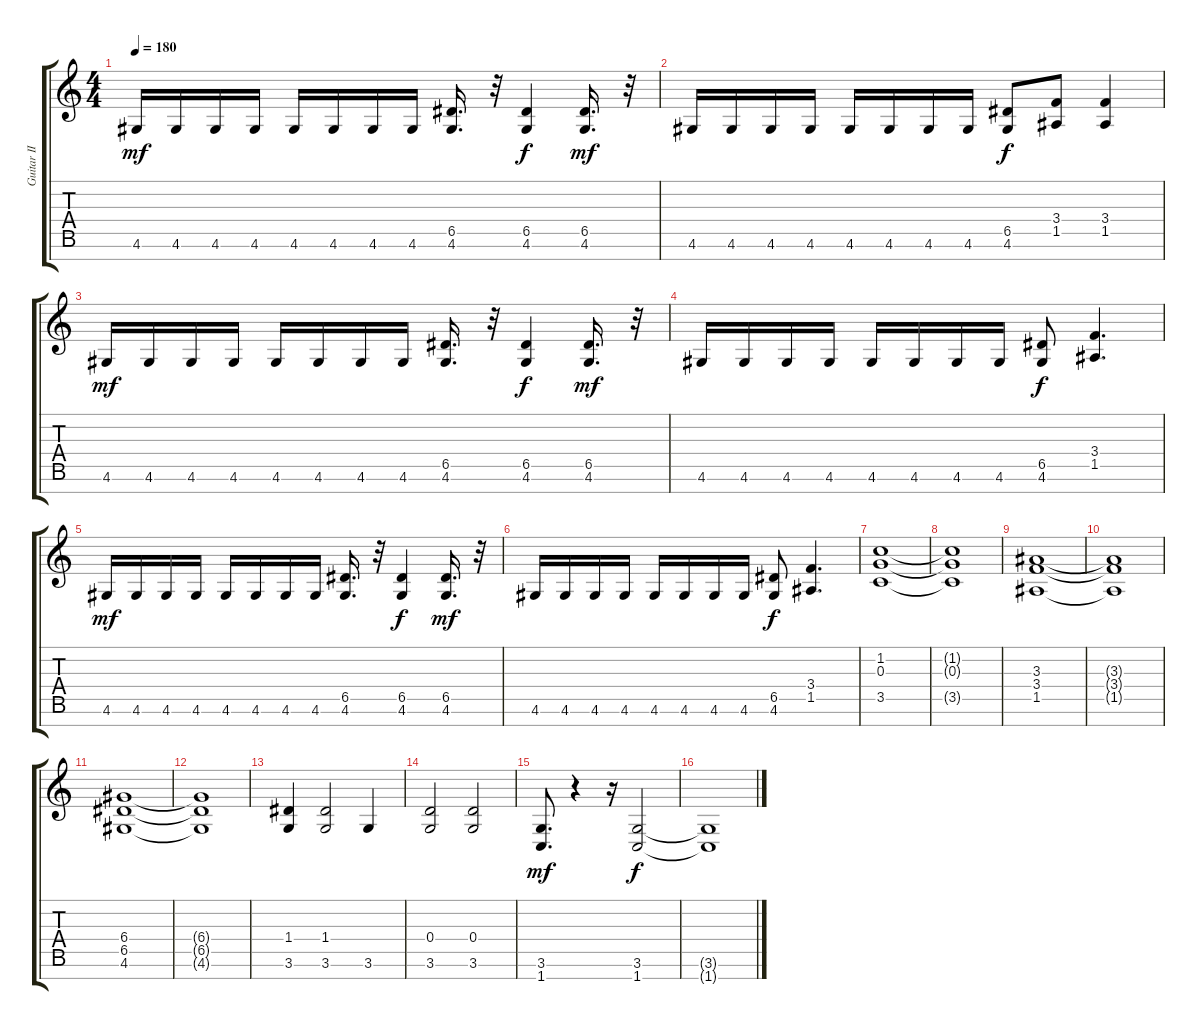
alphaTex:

\track ("Guitar II" "Guitar II") {instrument distortionguitar}
\staff {score tabs}
\tuning (E4 B3 G3 D3 A2 E2 B1) {hide}
\ts (4 4)
\tempo 180
\clef g2
\ks c
4.6.16{dy mf} 4.6.16 4.6.16 4.6.16 4.6.16 4.6.16 4.6.16 4.6.16 (6.5 4.6).16{d} r.32 (6.5 4.6).4{dy f} (6.5 4.6).16{d dy mf} r.32 |
4.6.16 4.6.16 4.6.16 4.6.16 4.6.16 4.6.16 4.6.16 4.6.16 (6.5 4.6).8{dy f} (3.4 1.5).8 (3.4 1.5).4 |
4.6.16{dy mf} 4.6.16 4.6.16 4.6.16 4.6.16 4.6.16 4.6.16 4.6.16 (6.5 4.6).16{d} r.32 (6.5 4.6).4{dy f} (6.5 4.6).16{d dy mf} r.32 |
4.6.16 4.6.16 4.6.16 4.6.16 4.6.16 4.6.16 4.6.16 4.6.16 (6.5 4.6).8{dy f} (3.4 1.5).4{d} |
4.6.16{dy mf} 4.6.16 4.6.16 4.6.16 4.6.16 4.6.16 4.6.16 4.6.16 (6.5 4.6).16{d} r.32 (6.5 4.6).4{dy f} (6.5 4.6).16{d dy mf} r.32 |
4.6.16 4.6.16 4.6.16 4.6.16 4.6.16 4.6.16 4.6.16 4.6.16 (6.5 4.6).8{dy f} (3.4 1.5).4{d} |
(1.2 0.3 3.5).1 |
(1.2{t} 0.3{t} 3.5{t}).1 |
(3.3 3.4 1.5).1 |
(3.3{t} 3.4{t} 1.5{t}).1 |
(6.4 6.5 4.6).1 |
(6.4{t} 6.5{t} 4.6{t}).1 |
(1.4 3.6).4 (1.4 3.6).2 3.6.4 |
(0.4 3.6).2 (0.4 3.6).2 |
(3.6 1.7).8{d dy mf} r.4 r.16 (3.6 1.7).2{dy f} |
(3.6{t} 1.7{t}).1
